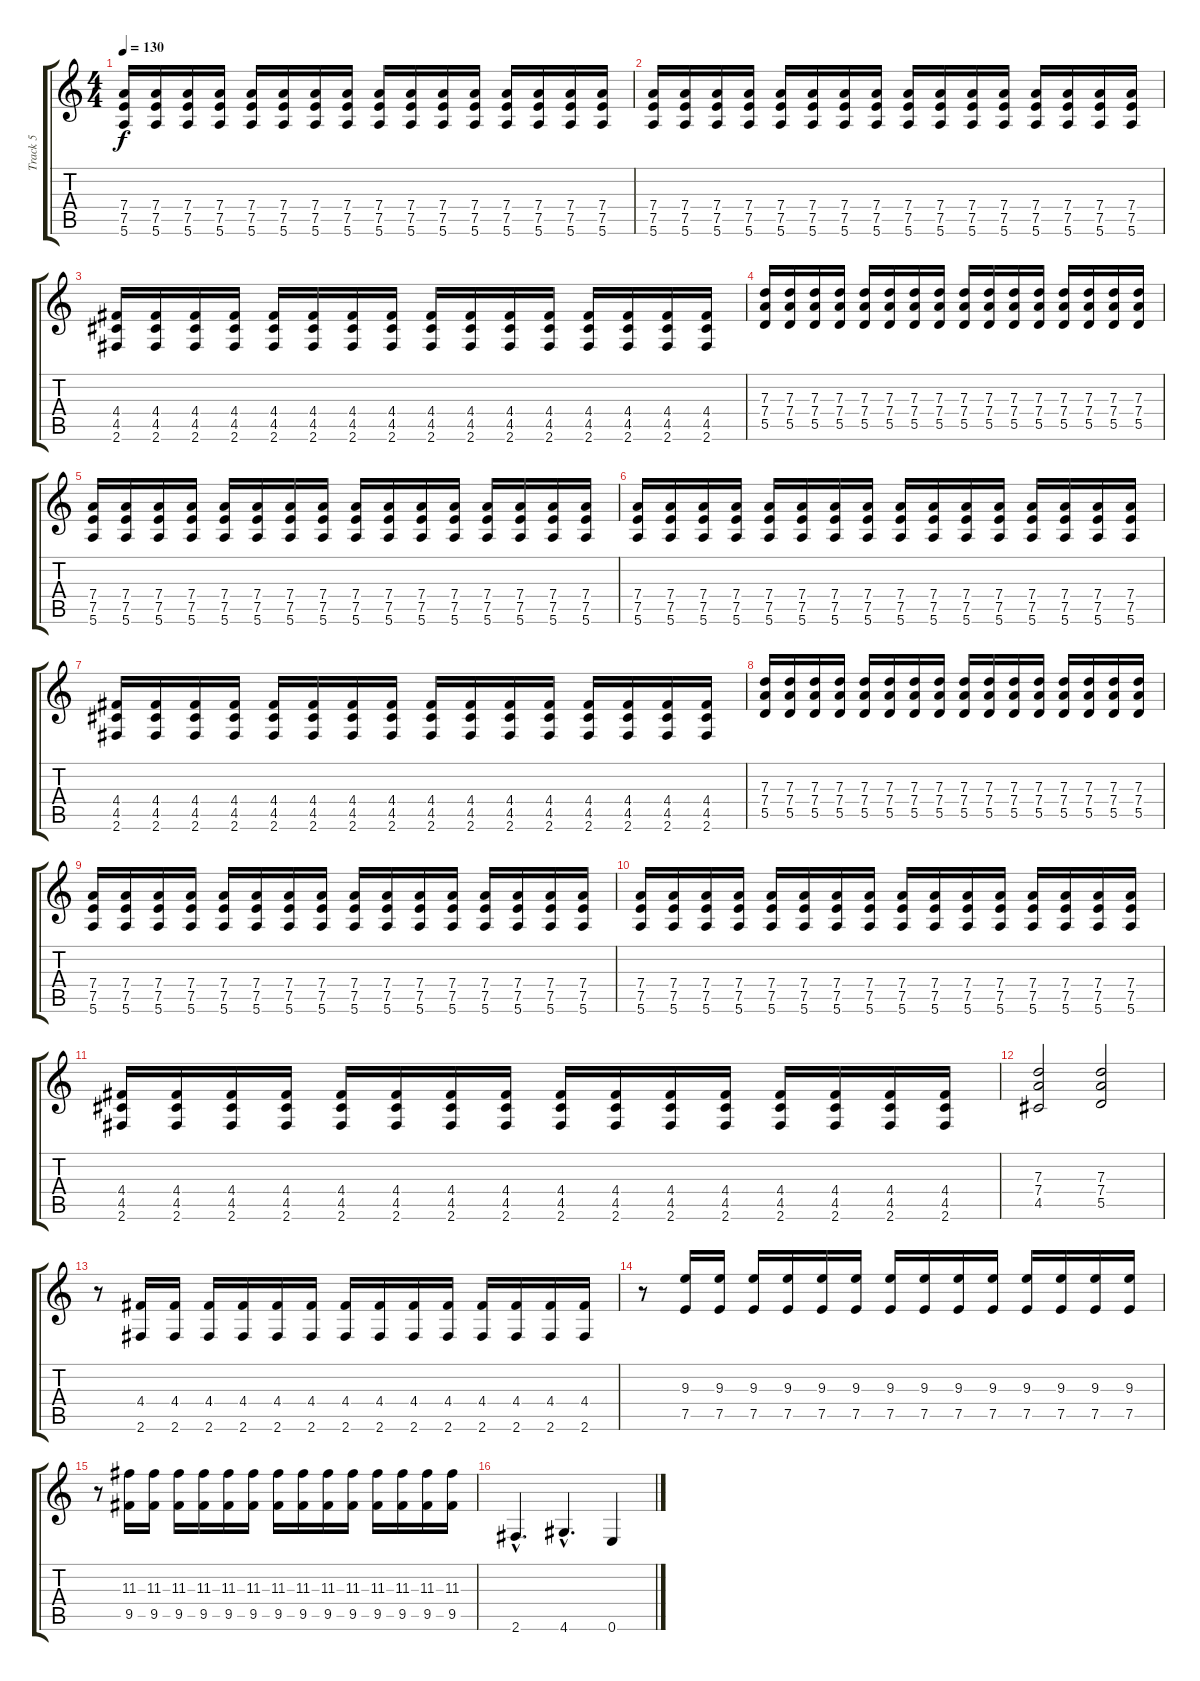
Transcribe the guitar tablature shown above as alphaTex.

\track ("Track 5" "Track 5") {instrument distortionguitar}
\staff {score tabs}
\tuning (E4 B3 G3 D3 A2 E2) {hide}
\ts (4 4)
\tempo 130
\clef g2
\ks c
(7.4 7.5 5.6).16{dy f} (7.4 7.5 5.6).16 (7.4 7.5 5.6).16 (7.4 7.5 5.6).16 (7.4 7.5 5.6).16 (7.4 7.5 5.6).16 (7.4 7.5 5.6).16 (7.4 7.5 5.6).16 (7.4 7.5 5.6).16 (7.4 7.5 5.6).16 (7.4 7.5 5.6).16 (7.4 7.5 5.6).16 (7.4 7.5 5.6).16 (7.4 7.5 5.6).16 (7.4 7.5 5.6).16 (7.4 7.5 5.6).16 |
(7.4 7.5 5.6).16 (7.4 7.5 5.6).16 (7.4 7.5 5.6).16 (7.4 7.5 5.6).16 (7.4 7.5 5.6).16 (7.4 7.5 5.6).16 (7.4 7.5 5.6).16 (7.4 7.5 5.6).16 (7.4 7.5 5.6).16 (7.4 7.5 5.6).16 (7.4 7.5 5.6).16 (7.4 7.5 5.6).16 (7.4 7.5 5.6).16 (7.4 7.5 5.6).16 (7.4 7.5 5.6).16 (7.4 7.5 5.6).16 |
(4.4 4.5 2.6).16 (4.4 4.5 2.6).16 (4.4 4.5 2.6).16 (4.4 4.5 2.6).16 (4.4 4.5 2.6).16 (4.4 4.5 2.6).16 (4.4 4.5 2.6).16 (4.4 4.5 2.6).16 (4.4 4.5 2.6).16 (4.4 4.5 2.6).16 (4.4 4.5 2.6).16 (4.4 4.5 2.6).16 (4.4 4.5 2.6).16 (4.4 4.5 2.6).16 (4.4 4.5 2.6).16 (4.4 4.5 2.6).16 |
(7.3 7.4 5.5).16 (7.3 7.4 5.5).16 (7.3 7.4 5.5).16 (7.3 7.4 5.5).16 (7.3 7.4 5.5).16 (7.3 7.4 5.5).16 (7.3 7.4 5.5).16 (7.3 7.4 5.5).16 (7.3 7.4 5.5).16 (7.3 7.4 5.5).16 (7.3 7.4 5.5).16 (7.3 7.4 5.5).16 (7.3 7.4 5.5).16 (7.3 7.4 5.5).16 (7.3 7.4 5.5).16 (7.3 7.4 5.5).16 |
(7.4 7.5 5.6).16 (7.4 7.5 5.6).16 (7.4 7.5 5.6).16 (7.4 7.5 5.6).16 (7.4 7.5 5.6).16 (7.4 7.5 5.6).16 (7.4 7.5 5.6).16 (7.4 7.5 5.6).16 (7.4 7.5 5.6).16 (7.4 7.5 5.6).16 (7.4 7.5 5.6).16 (7.4 7.5 5.6).16 (7.4 7.5 5.6).16 (7.4 7.5 5.6).16 (7.4 7.5 5.6).16 (7.4 7.5 5.6).16 |
(7.4 7.5 5.6).16 (7.4 7.5 5.6).16 (7.4 7.5 5.6).16 (7.4 7.5 5.6).16 (7.4 7.5 5.6).16 (7.4 7.5 5.6).16 (7.4 7.5 5.6).16 (7.4 7.5 5.6).16 (7.4 7.5 5.6).16 (7.4 7.5 5.6).16 (7.4 7.5 5.6).16 (7.4 7.5 5.6).16 (7.4 7.5 5.6).16 (7.4 7.5 5.6).16 (7.4 7.5 5.6).16 (7.4 7.5 5.6).16 |
(4.4 4.5 2.6).16 (4.4 4.5 2.6).16 (4.4 4.5 2.6).16 (4.4 4.5 2.6).16 (4.4 4.5 2.6).16 (4.4 4.5 2.6).16 (4.4 4.5 2.6).16 (4.4 4.5 2.6).16 (4.4 4.5 2.6).16 (4.4 4.5 2.6).16 (4.4 4.5 2.6).16 (4.4 4.5 2.6).16 (4.4 4.5 2.6).16 (4.4 4.5 2.6).16 (4.4 4.5 2.6).16 (4.4 4.5 2.6).16 |
(7.3 7.4 5.5).16 (7.3 7.4 5.5).16 (7.3 7.4 5.5).16 (7.3 7.4 5.5).16 (7.3 7.4 5.5).16 (7.3 7.4 5.5).16 (7.3 7.4 5.5).16 (7.3 7.4 5.5).16 (7.3 7.4 5.5).16 (7.3 7.4 5.5).16 (7.3 7.4 5.5).16 (7.3 7.4 5.5).16 (7.3 7.4 5.5).16 (7.3 7.4 5.5).16 (7.3 7.4 5.5).16 (7.3 7.4 5.5).16 |
(7.4 7.5 5.6).16 (7.4 7.5 5.6).16 (7.4 7.5 5.6).16 (7.4 7.5 5.6).16 (7.4 7.5 5.6).16 (7.4 7.5 5.6).16 (7.4 7.5 5.6).16 (7.4 7.5 5.6).16 (7.4 7.5 5.6).16 (7.4 7.5 5.6).16 (7.4 7.5 5.6).16 (7.4 7.5 5.6).16 (7.4 7.5 5.6).16 (7.4 7.5 5.6).16 (7.4 7.5 5.6).16 (7.4 7.5 5.6).16 |
(7.4 7.5 5.6).16 (7.4 7.5 5.6).16 (7.4 7.5 5.6).16 (7.4 7.5 5.6).16 (7.4 7.5 5.6).16 (7.4 7.5 5.6).16 (7.4 7.5 5.6).16 (7.4 7.5 5.6).16 (7.4 7.5 5.6).16 (7.4 7.5 5.6).16 (7.4 7.5 5.6).16 (7.4 7.5 5.6).16 (7.4 7.5 5.6).16 (7.4 7.5 5.6).16 (7.4 7.5 5.6).16 (7.4 7.5 5.6).16 |
(4.4 4.5 2.6).16 (4.4 4.5 2.6).16 (4.4 4.5 2.6).16 (4.4 4.5 2.6).16 (4.4 4.5 2.6).16 (4.4 4.5 2.6).16 (4.4 4.5 2.6).16 (4.4 4.5 2.6).16 (4.4 4.5 2.6).16 (4.4 4.5 2.6).16 (4.4 4.5 2.6).16 (4.4 4.5 2.6).16 (4.4 4.5 2.6).16 (4.4 4.5 2.6).16 (4.4 4.5 2.6).16 (4.4 4.5 2.6).16 |
(7.3 7.4 4.5).2 (7.3 7.4 5.5).2 |
r.8 (4.4 2.6).16 (4.4 2.6).16 (4.4 2.6).16 (4.4 2.6).16 (4.4 2.6).16 (4.4 2.6).16 (4.4 2.6).16 (4.4 2.6).16 (4.4 2.6).16 (4.4 2.6).16 (4.4 2.6).16 (4.4 2.6).16 (4.4 2.6).16 (4.4 2.6).16 |
r.8 (9.3 7.5).16 (9.3 7.5).16 (9.3 7.5).16 (9.3 7.5).16 (9.3 7.5).16 (9.3 7.5).16 (9.3 7.5).16 (9.3 7.5).16 (9.3 7.5).16 (9.3 7.5).16 (9.3 7.5).16 (9.3 7.5).16 (9.3 7.5).16 (9.3 7.5).16 |
r.8 (11.3 9.5).16 (11.3 9.5).16 (11.3 9.5).16 (11.3 9.5).16 (11.3 9.5).16 (11.3 9.5).16 (11.3 9.5).16 (11.3 9.5).16 (11.3 9.5).16 (11.3 9.5).16 (11.3 9.5).16 (11.3 9.5).16 (11.3 9.5).16 (11.3 9.5).16 |
2.6{hac}.4{d} 4.6{hac}.4{d} 0.6.4
